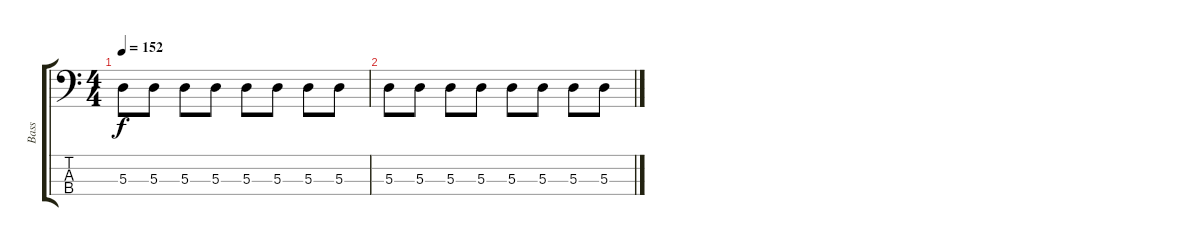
\track ("Bass" "Bass") {instrument electricbasspick}
\staff {score tabs}
\tuning (G2 D2 A1 E1) {hide}
\ts (4 4)
\tempo 152
\clef f4
\ks c
5.3.8{dy f} 5.3.8 5.3.8 5.3.8 5.3.8 5.3.8 5.3.8 5.3.8 |
5.3.8 5.3.8 5.3.8 5.3.8 5.3.8 5.3.8 5.3.8 5.3.8
